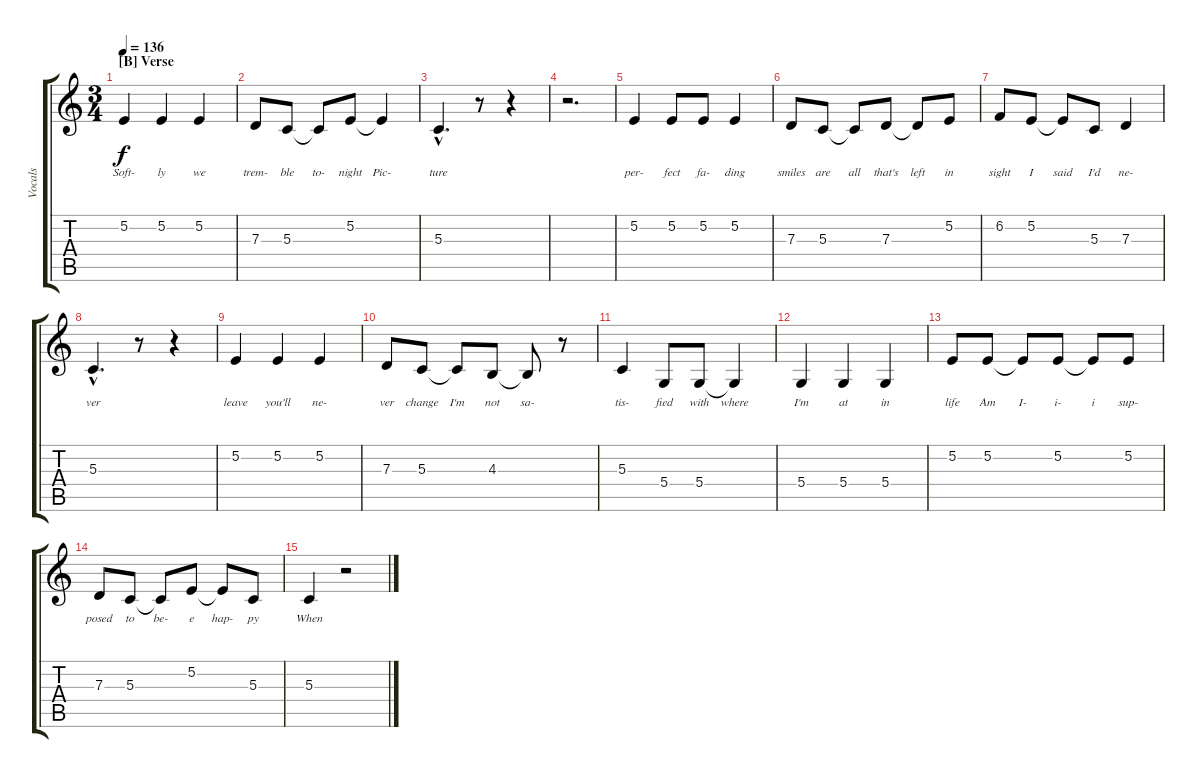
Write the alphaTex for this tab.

\track ("Vocals" "Vocals") {instrument clarinet}
\staff {score tabs}
\tuning (E4 B3 G3 D3 A2 E2) {hide}
\ts (3 4)
\section ("" "[B] Verse")
\tempo 136
\clef g2
\ks aminor
5.2.4{lyrics (0 "Soft-") lyrics (1 "") lyrics (2 "") lyrics (3 "") lyrics (4 "") dy f} 5.2.4{lyrics (0 "ly") lyrics (1 "") lyrics (2 "") lyrics (3 "") lyrics (4 "")} 5.2.4{lyrics (0 "we") lyrics (1 "") lyrics (2 "") lyrics (3 "") lyrics (4 "")} |
7.3.8{lyrics (0 "trem-") lyrics (1 "") lyrics (2 "") lyrics (3 "") lyrics (4 "")} 5.3.8{lyrics (0 "ble") lyrics (1 "") lyrics (2 "") lyrics (3 "") lyrics (4 "")} 5.3{t}.8{lyrics (0 "to-") lyrics (1 "") lyrics (2 "") lyrics (3 "") lyrics (4 "")} 5.2.8{lyrics (0 "night") lyrics (1 "") lyrics (2 "") lyrics (3 "") lyrics (4 "")} 5.2{t}.4{lyrics (0 "Pic-") lyrics (1 "") lyrics (2 "") lyrics (3 "") lyrics (4 "")} |
5.3{hac}.4{d lyrics (0 "ture") lyrics (1 "") lyrics (2 "") lyrics (3 "") lyrics (4 "")} r.8 r.4 |
r.2{d} |
5.2.4{lyrics (0 "per-") lyrics (1 "") lyrics (2 "") lyrics (3 "") lyrics (4 "")} 5.2.8{lyrics (0 "fect") lyrics (1 "") lyrics (2 "") lyrics (3 "") lyrics (4 "")} 5.2.8{lyrics (0 "fa-") lyrics (1 "") lyrics (2 "") lyrics (3 "") lyrics (4 "")} 5.2.4{lyrics (0 "ding") lyrics (1 "") lyrics (2 "") lyrics (3 "") lyrics (4 "")} |
7.3.8{lyrics (0 "smiles") lyrics (1 "") lyrics (2 "") lyrics (3 "") lyrics (4 "")} 5.3.8{lyrics (0 "are") lyrics (1 "") lyrics (2 "") lyrics (3 "") lyrics (4 "")} 5.3{t}.8{lyrics (0 "all") lyrics (1 "") lyrics (2 "") lyrics (3 "") lyrics (4 "")} 7.3.8{lyrics (0 "that's") lyrics (1 "") lyrics (2 "") lyrics (3 "") lyrics (4 "")} 7.3{t}.8{lyrics (0 "left") lyrics (1 "") lyrics (2 "") lyrics (3 "") lyrics (4 "")} 5.2.8{lyrics (0 "in") lyrics (1 "") lyrics (2 "") lyrics (3 "") lyrics (4 "") volume 12} |
6.2.8{lyrics (0 "sight") lyrics (1 "") lyrics (2 "") lyrics (3 "") lyrics (4 "") volume 14} 5.2.8{lyrics (0 "I") lyrics (1 "") lyrics (2 "") lyrics (3 "") lyrics (4 "")} 5.2{t}.8{lyrics (0 "said") lyrics (1 "") lyrics (2 "") lyrics (3 "") lyrics (4 "")} 5.3.8{lyrics (0 "I'd") lyrics (1 "") lyrics (2 "") lyrics (3 "") lyrics (4 "")} 7.3.4{lyrics (0 "ne-") lyrics (1 "") lyrics (2 "") lyrics (3 "") lyrics (4 "")} |
5.3{hac}.4{d lyrics (0 "ver") lyrics (1 "") lyrics (2 "") lyrics (3 "") lyrics (4 "")} r.8 r.4 |
5.2.4{lyrics (0 "leave") lyrics (1 "") lyrics (2 "") lyrics (3 "") lyrics (4 "")} 5.2.4{lyrics (0 "you'll") lyrics (1 "") lyrics (2 "") lyrics (3 "") lyrics (4 "")} 5.2.4{lyrics (0 "ne-") lyrics (1 "") lyrics (2 "") lyrics (3 "") lyrics (4 "")} |
7.3.8{lyrics (0 "ver") lyrics (1 "") lyrics (2 "") lyrics (3 "") lyrics (4 "")} 5.3.8{lyrics (0 "change") lyrics (1 "") lyrics (2 "") lyrics (3 "") lyrics (4 "")} 5.3{t}.8{lyrics (0 "I'm") lyrics (1 "") lyrics (2 "") lyrics (3 "") lyrics (4 "")} 4.3.8{lyrics (0 "not") lyrics (1 "") lyrics (2 "") lyrics (3 "") lyrics (4 "")} 4.3{t}.8{lyrics (0 "sa-") lyrics (1 "") lyrics (2 "") lyrics (3 "") lyrics (4 "")} r.8 |
5.3.4{lyrics (0 "tis-") lyrics (1 "") lyrics (2 "") lyrics (3 "") lyrics (4 "")} 5.4.8{lyrics (0 "fied") lyrics (1 "") lyrics (2 "") lyrics (3 "") lyrics (4 "")} 5.4.8{lyrics (0 "with") lyrics (1 "") lyrics (2 "") lyrics (3 "") lyrics (4 "")} 5.4{t}.4{lyrics (0 "where") lyrics (1 "") lyrics (2 "") lyrics (3 "") lyrics (4 "")} |
5.4.4{lyrics (0 "I'm") lyrics (1 "") lyrics (2 "") lyrics (3 "") lyrics (4 "")} 5.4.4{lyrics (0 "at") lyrics (1 "") lyrics (2 "") lyrics (3 "") lyrics (4 "")} 5.4.4{lyrics (0 "in") lyrics (1 "") lyrics (2 "") lyrics (3 "") lyrics (4 "")} |
5.2.8{lyrics (0 "life") lyrics (1 "") lyrics (2 "") lyrics (3 "") lyrics (4 "")} 5.2.8{lyrics (0 "Am") lyrics (1 "") lyrics (2 "") lyrics (3 "") lyrics (4 "")} 5.2{t}.8{lyrics (0 "I-") lyrics (1 "") lyrics (2 "") lyrics (3 "") lyrics (4 "")} 5.2.8{lyrics (0 "i-") lyrics (1 "") lyrics (2 "") lyrics (3 "") lyrics (4 "")} 5.2{t}.8{lyrics (0 "i") lyrics (1 "") lyrics (2 "") lyrics (3 "") lyrics (4 "")} 5.2.8{lyrics (0 "sup-") lyrics (1 "") lyrics (2 "") lyrics (3 "") lyrics (4 "")} |
7.3.8{lyrics (0 "posed") lyrics (1 "") lyrics (2 "") lyrics (3 "") lyrics (4 "")} 5.3.8{lyrics (0 "to") lyrics (1 "") lyrics (2 "") lyrics (3 "") lyrics (4 "")} 5.3{t}.8{lyrics (0 "be-") lyrics (1 "") lyrics (2 "") lyrics (3 "") lyrics (4 "")} 5.2.8{lyrics (0 "e") lyrics (1 "") lyrics (2 "") lyrics (3 "") lyrics (4 "")} 5.2{t}.8{lyrics (0 "hap-") lyrics (1 "") lyrics (2 "") lyrics (3 "") lyrics (4 "")} 5.3.8{lyrics (0 "py") lyrics (1 "") lyrics (2 "") lyrics (3 "") lyrics (4 "")} |
5.3.4{lyrics (0 "When") lyrics (1 "") lyrics (2 "") lyrics (3 "") lyrics (4 "")} r.2
